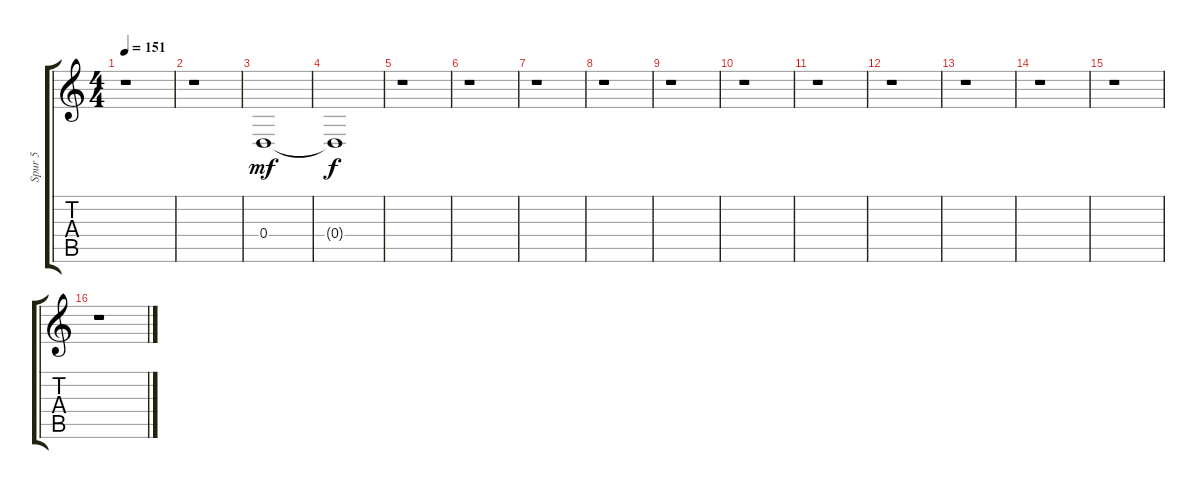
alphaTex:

\track ("Spur 5" "Spur 5") {instrument acousticgrandpiano}
\staff {score tabs}
\tuning (E4 B3 G3 D3 A2 E2) {hide}
\ts (4 4)
\tempo 151
\clef g2
\ks c
r.1{dy f} |
r.1 |
0.4.1{dy mf} |
0.4{t}.1{dy f} |
r.1 |
r.1 |
r.1 |
r.1 |
r.1 |
r.1 |
r.1 |
r.1 |
r.1 |
r.1 |
r.1 |
r.1
